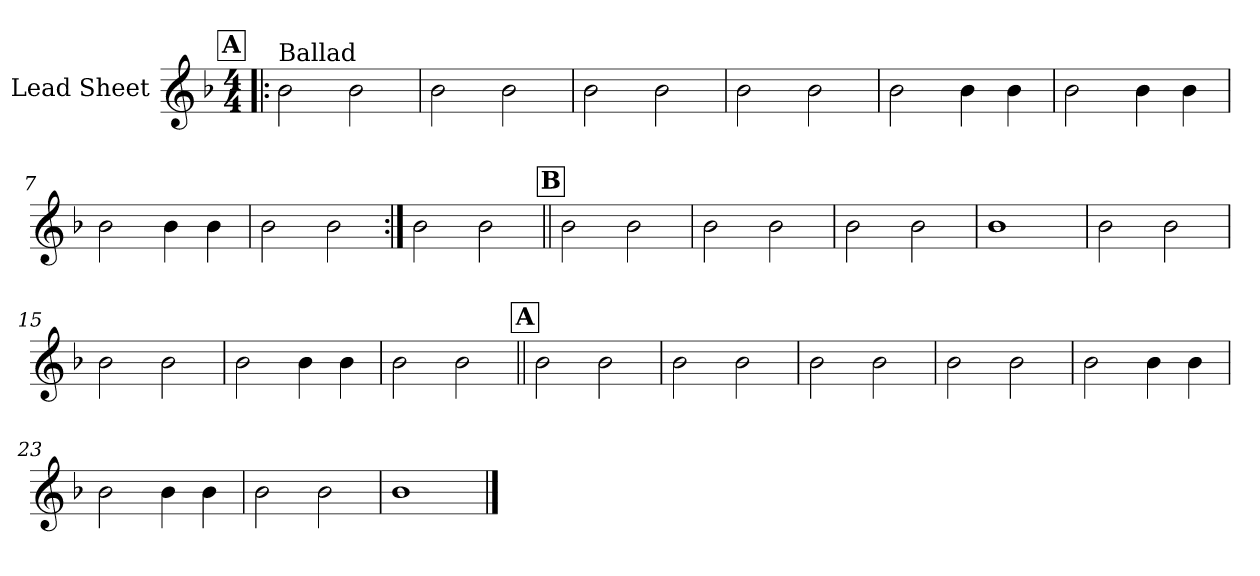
**kern
*part1
*staff1
*I"Lead Sheet
*clefG2
*k[b-]
*F:
*M4/4
!!LO:REH:place=s1:a:fs=14:t=A
=1!|:
!LO:TX:a:t=Ballad
2b-\
2b-\
=2
2b-\
2b-\
=3
2b-\
2b-\
=4
2b-\
2b-\
!!LO:LB:g=z
=5
2b-\
4b-\
4b-\
=6
2b-\
4b-\
4b-\
=7
2b-\
4b-\
4b-\
=8
2b-\
2b-\
!!LO:LB:g=z
=9:|!
2b-\
2b-\
!!LO:LB:g=z
!!LO:REH:place=s1:a:fs=14:t=B
=10||
2b-\
2b-\
=11
2b-\
2b-\
=12
2b-\
2b-\
=13
1b-
!!LO:LB:g=z
=14
2b-\
2b-\
=15
2b-\
2b-\
=16
2b-\
4b-\
4b-\
=17
2b-\
2b-\
!!LO:LB:g=z
!!LO:REH:place=s1:a:fs=14:t=A
=18||
2b-\
2b-\
=19
2b-\
2b-\
=20
2b-\
2b-\
=21
2b-\
2b-\
!!LO:LB:g=z
=22
2b-\
4b-\
4b-\
=23
2b-\
4b-\
4b-\
=24
2b-\
2b-\
=25
1b-
==
*-
